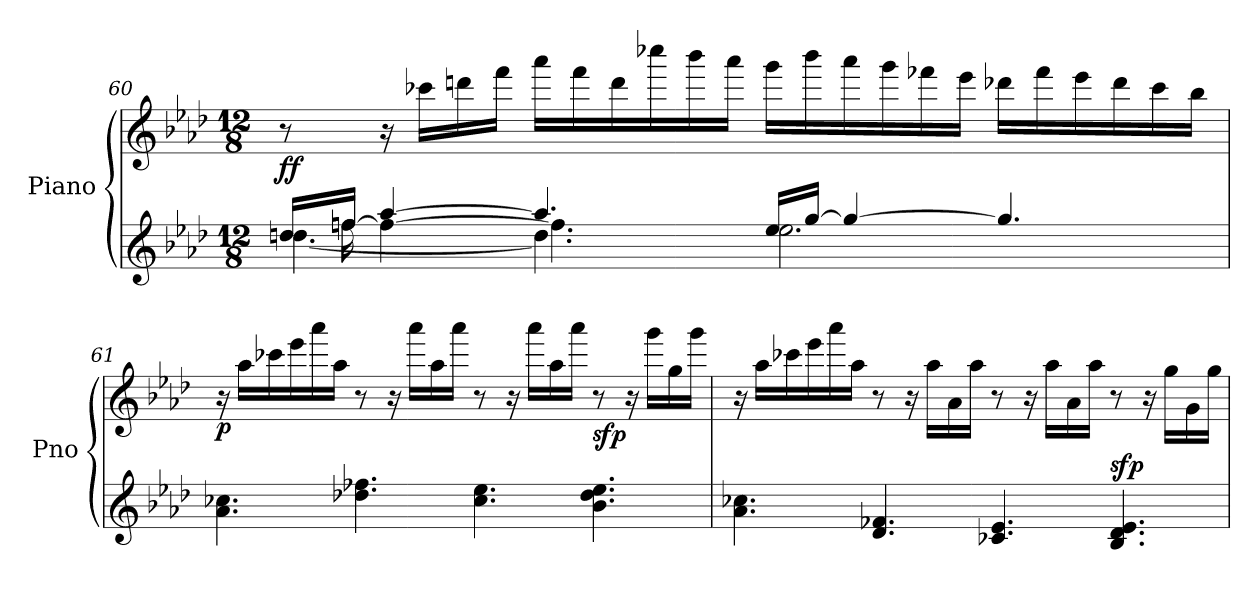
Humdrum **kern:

**kern	**kern	**dynam
*part1	*part1	*part1
*staff2	*staff1	*staff1/2
*I"Piano	*	*
*I'Pno	*	*
!!LO:LB:g=z
*clefG2	*clefG2	*
*k[b-e-a-d-]	*k[b-e-a-d-]	*
*M12/8	*M12/8	*
=60	=60	=60
*^	*	*
*	*^	*	*
!	!	!	!	!LO:DY:b
16ddn/LL	[4.dd\	16ryy	8r	ff
16ffn/JJ	.	[16ffn\	.	.
[4aa-/	.	4ff\_	16r	.
.	.	.	16ccc-X\LL	.
.	.	.	16dddn\	.
.	.	.	16fff\JJ	.
4.aa-/]	4.dd\]	4.ff\]	16aaa-\LL	.
.	.	.	16fff\	.
.	.	.	16ddd\	.
.	.	.	16cccc-X\	.
.	.	.	16bbb-\	.
.	.	.	16aaa-\JJ	.
16ee-/LL	2.ee-\	2.ryy	16ggg\LL	.
[16gg/JJ	.	.	16bbb-\	.
4gg/_	.	.	16aaa-\	.
.	.	.	16ggg\	.
.	.	.	16fff-X\	.
.	.	.	16eee-\JJ	.
4.gg/]	.	.	16ddd-X\LL	.
.	.	.	16fff-\	.
.	.	.	16eee-\	.
.	.	.	16ddd-\	.
.	.	.	16ccc-\	.
.	.	.	16bb-\JJ	.
*v	*v	*v	*	*
!!LO:LB:g=z
=61	=61	=61
!	!	!LO:DY:b
4.a-\ 4.cc-X\	16r	p
.	16aa-\LL	.
.	16ccc-X\	.
.	16eee-\	.
.	16aaa-\	.
.	16aa-\JJ	.
4.dd-X\ 4.ff-X\	8r	.
.	16r	.
.	16aaa-\LL	.
.	16aa-\	.
.	16aaa-\JJ	.
4.cc-\ 4.ee-\	8r	.
.	16r	.
.	16aaa-\LL	.
.	16aa-\	.
.	16aaa-\JJ	.
!	!	!LO:DY:b
4.b-\ 4.dd-\ 4.ee-\	8r	sfp
.	16r	.
.	16ggg\LL	.
.	16gg\	.
.	16ggg\JJ	.
!!LO:LB:g=z
=62	=62	=62
4.a-\ 4.cc-X\	16r	.
.	16aa-\LL	.
.	16ccc-X\	.
.	16eee-\	.
.	16aaa-\	.
.	16aa-\JJ	.
4.d-/ 4.f-X/	8r	.
.	16r	.
.	16aa-\LL	.
.	16a-\	.
.	16aa-\JJ	.
4.c-X/ 4.e-/	8r	.
.	16r	.
.	16aa-\LL	.
.	16a-\	.
.	16aa-\JJ	.
!	!	!LO:DY:a=2
4.B-/ 4.d-/ 4.e-/	8r	sfp
.	16r	.
.	16gg\LL	.
.	16g\	.
.	16gg\JJ	.
=	=	=
*-	*-	*-
